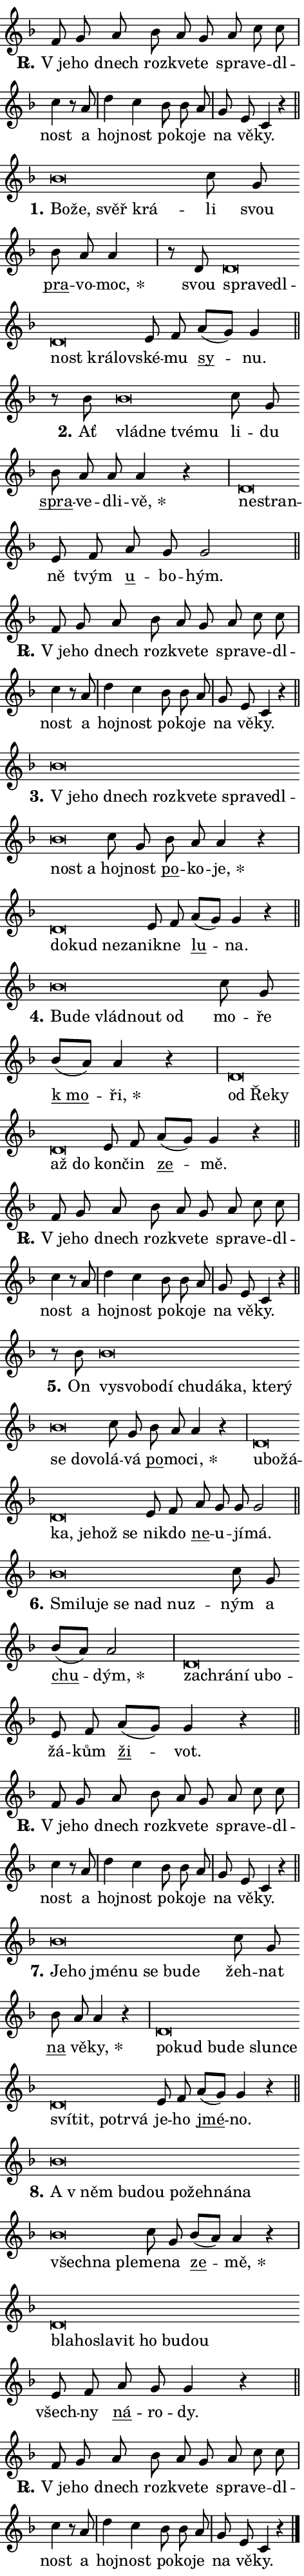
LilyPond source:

\version "2.24.0"
\header { tagline = "" }
\paper {
  indent = 0\cm
  top-margin = 0\cm
  right-margin = 0.13\cm % to fit lyric hyphens
  bottom-margin = 0\cm
  left-margin = 0\cm
  paper-width = 8\cm
  page-breaking = #ly:one-page-breaking
  system-system-spacing.basic-distance = #11
  score-system-spacing.basic-distance = #11
  ragged-last = ##f
}


%% Author: Thomas Morley
%% https://lists.gnu.org/archive/html/lilypond-user/2020-05/msg00002.html
#(define (line-position grob)
"Returns position of @var[grob} in current system:
   @code{'start}, if at first time-step
   @code{'end}, if at last time-step
   @code{'middle} otherwise
"
  (let* ((col (ly:item-get-column grob))
         (ln (ly:grob-object col 'left-neighbor))
         (rn (ly:grob-object col 'right-neighbor))
         (col-to-check-left (if (ly:grob? ln) ln col))
         (col-to-check-right (if (ly:grob? rn) rn col))
         (break-dir-left
           (and
             (ly:grob-property col-to-check-left 'non-musical #f)
             (ly:item-break-dir col-to-check-left)))
         (break-dir-right
           (and
             (ly:grob-property col-to-check-right 'non-musical #f)
             (ly:item-break-dir col-to-check-right))))
        (cond ((eqv? 1 break-dir-left) 'start)
              ((eqv? -1 break-dir-right) 'end)
              (else 'middle))))

#(define (tranparent-at-line-position vctor)
  (lambda (grob)
  "Relying on @code{line-position} select the relevant enry from @var{vctor}.
Used to determine transparency,"
    (case (line-position grob)
      ((end) (not (vector-ref vctor 0)))
      ((middle) (not (vector-ref vctor 1)))
      ((start) (not (vector-ref vctor 2))))))

noteHeadBreakVisibility =
#(define-music-function (break-visibility)(vector?)
"Makes @code{NoteHead}s transparent relying on @var{break-visibility}"
#{
  \override NoteHead.transparent =
    #(tranparent-at-line-position break-visibility)
#})

#(define delete-ledgers-for-transparent-note-heads
  (lambda (grob)
    "Reads whether a @code{NoteHead} is transparent.
If so this @code{NoteHead} is removed from @code{'note-heads} from
@var{grob}, which is supposed to be @code{LedgerLineSpanner}.
As a result ledgers are not printed for this @code{NoteHead}"
    (let* ((nhds-array (ly:grob-object grob 'note-heads))
           (nhds-list
             (if (ly:grob-array? nhds-array)
                 (ly:grob-array->list nhds-array)
                 '()))
           ;; Relies on the transparent-property being done before
           ;; Staff.LedgerLineSpanner.after-line-breaking is executed.
           ;; This is fragile ...
           (to-keep
             (remove
               (lambda (nhd)
                 (ly:grob-property nhd 'transparent #f))
               nhds-list)))
      ;; TODO find a better method to iterate over grob-arrays, similiar
      ;; to filter/remove etc for lists
      ;; For now rebuilt from scratch
      (set! (ly:grob-object grob 'note-heads)  '())
      (for-each
        (lambda (nhd)
          (ly:pointer-group-interface::add-grob grob 'note-heads nhd))
        to-keep))))

squashNotes = {
  \override NoteHead.X-extent = #'(-0.2 . 0.2)
  \override NoteHead.Y-extent = #'(-0.75 . 0)
  \override NoteHead.stencil =
    #(lambda (grob)
       (let ((pos (ly:grob-property grob 'staff-position)))
         (begin
           (if (< pos -7) (display "ERROR: Lower brevis then expected\n") (display ""))
           (if (<= pos -6) ly:text-interface::print ly:note-head::print))))
}
unSquashNotes = {
  \revert NoteHead.X-extent
  \revert NoteHead.Y-extent
  \revert NoteHead.stencil
}

hideNotes = \noteHeadBreakVisibility #begin-of-line-visible
unHideNotes = \noteHeadBreakVisibility #all-visible

% work-around for resetting accidentals
% https://lilypond.org/doc/v2.23/Documentation/notation/displaying-rhythms#unmetered-music
cadenzaMeasure = {
  \cadenzaOff
  \partial 1024 s1024
  \cadenzaOn
}

#(define-markup-command (accent layout props text) (markup?)
  "Underline accented syllable"
  (interpret-markup layout props
    #{\markup \override #'(offset . 4.3) \underline { #text }#}))

responsum = \markup \concat {
  "R" \hspace #-1.05 \path #0.1 #'((moveto 0 0.07) (lineto 0.9 0.8)) \hspace #0.05 "."
}

spaceSize = #0.6828661417322834 % exact space size for TeX Gyre Schola

\layout {
  \context {
    \Staff
    \remove "Time_signature_engraver"
    \override LedgerLineSpanner.after-line-breaking = #delete-ledgers-for-transparent-note-heads
  }
  \context {
    \Lyrics {
      \override LyricSpace.minimum-distance = \spaceSize
      \override LyricText.font-name = #"TeX Gyre Schola"
      \override LyricText.font-size = 1
      \override StanzaNumber.font-name = #"TeX Gyre Schola Bold"
      \override StanzaNumber.font-size = 1
    }
  }
  \context {
    \Score 
    \override NoteHead.text =
      #(lambda (grob) 
        (let ((pos (ly:grob-property grob 'staff-position)))
          #{\markup {
            \combine
              \halign #-0.55 \raise #(if (= pos -6) 0 0.5) \override #'(thickness . 2) \draw-line #'(3.2 . 0)
              \musicglyph "noteheads.sM1"
          }#}))
  }
}

% magnetic-lyrics.ily
%
%   written by
%     Jean Abou Samra <jean@abou-samra.fr>
%     Werner Lemberg <wl@gnu.org>
%
%   adapted by
%     Jiri Hon <jiri.hon@gmail.com>
%
% Version 2022-Apr-15

% https://www.mail-archive.com/lilypond-user@gnu.org/msg149350.html

#(define (Left_hyphen_pointer_engraver context)
   "Collect syllable-hyphen-syllable occurrences in lyrics and store
them in properties.  This engraver only looks to the left.  For
example, if the lyrics input is @code{foo -- bar}, it does the
following.

@itemize @bullet
@item
Set the @code{text} property of the @code{LyricHyphen} grob between
@q{foo} and @q{bar} to @code{foo}.

@item
Set the @code{left-hyphen} property of the @code{LyricText} grob with
text @q{foo} to the @code{LyricHyphen} grob between @q{foo} and
@q{bar}.
@end itemize

Use this auxiliary engraver in combination with the
@code{lyric-@/text::@/apply-@/magnetic-@/offset!} hook."
   (let ((hyphen #f)
         (text #f))
     (make-engraver
      (acknowledgers
       ((lyric-syllable-interface engraver grob source-engraver)
        (set! text grob)))
      (end-acknowledgers
       ((lyric-hyphen-interface engraver grob source-engraver)
        ;(when (not (grob::has-interface grob 'lyric-space-interface))
          (set! hyphen grob)));)
      ((stop-translation-timestep engraver)
       (when (and text hyphen)
         (ly:grob-set-object! text 'left-hyphen hyphen))
       (set! text #f)
       (set! hyphen #f)))))

#(define (lyric-text::apply-magnetic-offset! grob)
   "If the space between two syllables is less than the value in
property @code{LyricText@/.details@/.squash-threshold}, move the right
syllable to the left so that it gets concatenated with the left
syllable.

Use this function as a hook for
@code{LyricText@/.after-@/line-@/breaking} if the
@code{Left_@/hyphen_@/pointer_@/engraver} is active."
   (let ((hyphen (ly:grob-object grob 'left-hyphen #f)))
     (when hyphen
       (let ((left-text (ly:spanner-bound hyphen LEFT)))
         (when (grob::has-interface left-text 'lyric-syllable-interface)
           (let* ((common (ly:grob-common-refpoint grob left-text X))
                  (this-x-ext (ly:grob-extent grob common X))
                  (left-x-ext
                   (begin
                     ;; Trigger magnetism for left-text.
                     (ly:grob-property left-text 'after-line-breaking)
                     (ly:grob-extent left-text common X)))
                  ;; `delta` is the gap width between two syllables.
                  (delta (- (interval-start this-x-ext)
                            (interval-end left-x-ext)))
                  (details (ly:grob-property grob 'details))
                  (threshold (assoc-get 'squash-threshold details 0.2)))
             (when (< delta threshold)
               (let* (;; We have to manipulate the input text so that
                      ;; ligatures crossing syllable boundaries are not
                      ;; disabled.  For languages based on the Latin
                      ;; script this is essentially a beautification.
                      ;; However, for non-Western scripts it can be a
                      ;; necessity.
                      (lt (ly:grob-property left-text 'text))
                      (rt (ly:grob-property grob 'text))
                      (is-space (grob::has-interface hyphen 'lyric-space-interface))
                      (space (if is-space " " ""))
                      (extra-delta (if is-space spaceSize 0))
                      ;; Append new syllable.
                      (ltrt-space (if (and (string? lt) (string? rt))
                                (string-append lt space rt)
                                (make-concat-markup (list lt space rt))))
                      ;; Right-align `ltrt` to the right side.
                      (ltrt-space-markup (grob-interpret-markup
                               grob
                               (make-translate-markup
                                (cons (interval-length this-x-ext) 0)
                                (make-right-align-markup ltrt-space)))))
                 (begin
                   ;; Don't print `left-text`.
                   (ly:grob-set-property! left-text 'stencil #f)
                   ;; Set text and stencil (which holds all collected
                   ;; syllables so far) and shift it to the left.
                   (ly:grob-set-property! grob 'text ltrt-space)
                   (ly:grob-set-property! grob 'stencil ltrt-space-markup)
                   (ly:grob-translate-axis! grob (- (- delta extra-delta)) X))))))))))


#(define (lyric-hyphen::displace-bounds-first grob)
   ;; Make very sure this callback isn't triggered too early.
   (let ((left (ly:spanner-bound grob LEFT))
         (right (ly:spanner-bound grob RIGHT)))
     (ly:grob-property left 'after-line-breaking)
     (ly:grob-property right 'after-line-breaking)
     (ly:lyric-hyphen::print grob)))

squashThreshold = #0.4

\layout {
  \context {
    \Lyrics
    \consists #Left_hyphen_pointer_engraver
    \override LyricText.after-line-breaking =
      #lyric-text::apply-magnetic-offset!
    \override LyricHyphen.stencil = #lyric-hyphen::displace-bounds-first
    \override LyricText.details.squash-threshold = \squashThreshold
    \override LyricHyphen.minimum-distance = 0
    \override LyricHyphen.minimum-length = \squashThreshold
  }
}

squashText = \override LyricText.details.squash-threshold = 9999
unSquashText = \override LyricText.details.squash-threshold = \squashThreshold

leftText = \override LyricText.self-alignment-X = #LEFT
unLeftText = \revert LyricText.self-alignment-X

starOffset = #(lambda (grob) 
                (let ((x_offset (ly:self-alignment-interface::aligned-on-x-parent grob)))
                  (if (= x_offset 0) 0 (+ x_offset 1.2))))

star = #(define-music-function (syllable)(string?)
"Append star separator at the end of a syllable"
#{
  \once \override LyricText.X-offset = #starOffset
  \lyricmode { \markup {
    #syllable
    \override #'((font-name . "TeX Gyre Schola Bold")) \hspace #0.2 \lower #0.65 \larger "*"
  } }
#})

starAccent = #(define-music-function (syllable)(string?)
"Append star separator at the end of a syllable and make accent"
#{
  \once \override LyricText.X-offset = #starOffset
  \lyricmode { \markup {
    \accent #syllable
    \override #'((font-name . "TeX Gyre Schola Bold")) \hspace #0.2 \lower #0.65 \larger "*"
  } }
#})

breath = #(define-music-function (syllable)(string?)
"Append breathing indicator at the end of a syllable"
#{
  \lyricmode { \markup { #syllable "+" } }
#})

optionalBreath = #(define-music-function (syllable)(string?)
"Append optional breathing indicator at the end of a syllable"
#{
  \lyricmode { \markup { #syllable "(+)" } }
#})


\score {
    <<
        \new Voice = "melody" { \cadenzaOn \key f \major \relative { f'8 g a bes a g \bar "" a c c \cadenzaMeasure \bar "|" c4 r8 a \cadenzaMeasure \bar "|" d4 c \bar "" bes8 bes a \cadenzaMeasure \bar "|" g e c4 r \cadenzaMeasure \bar "||" \break } }
        \new Lyrics \lyricsto "melody" { \lyricmode { \set stanza = \responsum
"V je" -- ho dnech roz -- kve -- te spra -- ve -- dl -- nost a hoj -- nost po -- ko -- je na vě -- ky. } }
    >>
    \layout {}
}

\score {
    <<
        \new Voice = "melody" { \cadenzaOn \key f \major \relative { \squashNotes bes'\breve*1/16 \hideNotes \breve*1/16 \bar "" \breve*1/16 \breve*1/16 \bar "" \unHideNotes \unSquashNotes c8 g \bar "" bes a a4 \cadenzaMeasure \bar "|" r8 d, \squashNotes d\breve*1/16 \hideNotes \breve*1/16 \bar "" \breve*1/16 \bar "" \breve*1/16 \bar "" \breve*1/16 \breve*1/16 \bar "" \unHideNotes \unSquashNotes e8 f \bar "" a[( g)] g4 \cadenzaMeasure \bar "||" \break } }
        \new Lyrics \lyricsto "melody" { \lyricmode { \set stanza = "1."
\leftText Bo -- \squashText že, svěř krá -- \unLeftText \unSquashText li svou \markup \accent pra -- vo -- \star moc, svou \leftText spra -- \squashText ve -- dl -- nost krá -- lov -- \unLeftText \unSquashText ské -- mu \markup \accent sy -- nu. } }
    >>
    \layout {}
}

\score {
    <<
        \new Voice = "melody" { \cadenzaOn \key f \major \relative { r8 bes' \squashNotes bes\breve*1/16 \hideNotes \breve*1/16 \bar "" \breve*1/16 \breve*1/16 \bar "" \unHideNotes \unSquashNotes c8 g \bar "" bes a a a4 r \cadenzaMeasure \bar "|" \squashNotes d,\breve*1/16 \hideNotes \breve*1/16 \bar "" \unHideNotes \unSquashNotes e8 f \bar "" a g g2 \cadenzaMeasure \bar "||" \break } }
        \new Lyrics \lyricsto "melody" { \lyricmode { \set stanza = "2."
Ať \leftText vlád -- \squashText ne tvé -- mu \unLeftText \unSquashText li -- du \markup \accent spra -- ve -- dli -- \star vě, \leftText ne -- \squashText stran -- \unLeftText \unSquashText ně tvým \markup \accent u -- bo -- hým. } }
    >>
    \layout {}
}

\score {
    <<
        \new Voice = "melody" { \cadenzaOn \key f \major \relative { f'8 g a bes a g \bar "" a c c \cadenzaMeasure \bar "|" c4 r8 a \cadenzaMeasure \bar "|" d4 c \bar "" bes8 bes a \cadenzaMeasure \bar "|" g e c4 r \cadenzaMeasure \bar "||" \break } }
        \new Lyrics \lyricsto "melody" { \lyricmode { \set stanza = \responsum
"V je" -- ho dnech roz -- kve -- te spra -- ve -- dl -- nost a hoj -- nost po -- ko -- je na vě -- ky. } }
    >>
    \layout {}
}

\score {
    <<
        \new Voice = "melody" { \cadenzaOn \key f \major \relative { \squashNotes bes'\breve*1/16 \hideNotes \breve*1/16 \bar "" \breve*1/16 \bar "" \breve*1/16 \bar "" \breve*1/16 \bar "" \breve*1/16 \bar "" \breve*1/16 \bar "" \breve*1/16 \bar "" \breve*1/16 \bar "" \breve*1/16 \breve*1/16 \bar "" \unHideNotes \unSquashNotes c8 g \bar "" bes a a4 r \cadenzaMeasure \bar "|" \squashNotes d,\breve*1/16 \hideNotes \breve*1/16 \bar "" \breve*1/16 \breve*1/16 \bar "" \unHideNotes \unSquashNotes e8 f \bar "" a[( g)] g4 r \cadenzaMeasure \bar "||" \break } }
        \new Lyrics \lyricsto "melody" { \lyricmode { \set stanza = "3."
\leftText "V je" -- \squashText ho dnech roz -- kve -- te spra -- ve -- dl -- nost a \unLeftText \unSquashText hoj -- nost \markup \accent po -- ko -- \star je, \leftText do -- \squashText kud ne -- za -- \unLeftText \unSquashText nik -- ne \markup \accent lu -- na. } }
    >>
    \layout {}
}

\score {
    <<
        \new Voice = "melody" { \cadenzaOn \key f \major \relative { \squashNotes bes'\breve*1/16 \hideNotes \breve*1/16 \bar "" \breve*1/16 \bar "" \breve*1/16 \breve*1/16 \bar "" \unHideNotes \unSquashNotes c8 g \bar "" bes[( a)] a4 r \cadenzaMeasure \bar "|" \squashNotes d,\breve*1/16 \hideNotes \breve*1/16 \bar "" \breve*1/16 \bar "" \breve*1/16 \breve*1/16 \bar "" \unHideNotes \unSquashNotes e8 f \bar "" a[( g)] g4 r \cadenzaMeasure \bar "||" \break } }
        \new Lyrics \lyricsto "melody" { \lyricmode { \set stanza = "4."
\leftText Bu -- \squashText de vlád -- nout od \unLeftText \unSquashText mo -- ře \markup \accent "k mo" -- \star ři, \leftText od \squashText Ře -- ky až do \unLeftText \unSquashText kon -- čin \markup \accent ze -- mě. } }
    >>
    \layout {}
}

\score {
    <<
        \new Voice = "melody" { \cadenzaOn \key f \major \relative { f'8 g a bes a g \bar "" a c c \cadenzaMeasure \bar "|" c4 r8 a \cadenzaMeasure \bar "|" d4 c \bar "" bes8 bes a \cadenzaMeasure \bar "|" g e c4 r \cadenzaMeasure \bar "||" \break } }
        \new Lyrics \lyricsto "melody" { \lyricmode { \set stanza = \responsum
"V je" -- ho dnech roz -- kve -- te spra -- ve -- dl -- nost a hoj -- nost po -- ko -- je na vě -- ky. } }
    >>
    \layout {}
}

\score {
    <<
        \new Voice = "melody" { \cadenzaOn \key f \major \relative { r8 bes' \squashNotes bes\breve*1/16 \hideNotes \breve*1/16 \bar "" \breve*1/16 \bar "" \breve*1/16 \bar "" \breve*1/16 \bar "" \breve*1/16 \bar "" \breve*1/16 \bar "" \breve*1/16 \bar "" \breve*1/16 \bar "" \breve*1/16 \bar "" \breve*1/16 \breve*1/16 \bar "" \unHideNotes \unSquashNotes c8 g \bar "" bes a a4 r \cadenzaMeasure \bar "|" \squashNotes d,\breve*1/16 \hideNotes \breve*1/16 \bar "" \breve*1/16 \bar "" \breve*1/16 \bar "" \breve*1/16 \bar "" \breve*1/16 \breve*1/16 \bar "" \unHideNotes \unSquashNotes e8 f \bar "" a g g g2 \cadenzaMeasure \bar "||" \break } }
        \new Lyrics \lyricsto "melody" { \lyricmode { \set stanza = "5."
On \leftText vy -- \squashText svo -- bo -- dí chu -- dá -- ka, kte -- rý se do -- vo -- \unLeftText \unSquashText lá -- vá \markup \accent po -- mo -- \star ci, \leftText u -- \squashText bo -- žá -- ka, je -- hož se \unLeftText \unSquashText ni -- kdo \markup \accent ne -- u -- jí -- má. } }
    >>
    \layout {}
}

\score {
    <<
        \new Voice = "melody" { \cadenzaOn \key f \major \relative { \squashNotes bes'\breve*1/16 \hideNotes \breve*1/16 \bar "" \breve*1/16 \bar "" \breve*1/16 \bar "" \breve*1/16 \breve*1/16 \bar "" \unHideNotes \unSquashNotes c8 g \bar "" bes[( a)] a2 \cadenzaMeasure \bar "|" \squashNotes d,\breve*1/16 \hideNotes \breve*1/16 \bar "" \breve*1/16 \bar "" \breve*1/16 \breve*1/16 \bar "" \unHideNotes \unSquashNotes e8 f \bar "" a[( g)] g4 r \cadenzaMeasure \bar "||" \break } }
        \new Lyrics \lyricsto "melody" { \lyricmode { \set stanza = "6."
\leftText Smi -- \squashText lu -- je se nad nuz -- \unLeftText \unSquashText ným a \markup \accent chu -- \star dým, \leftText za -- \squashText chrá -- ní u -- bo -- \unLeftText \unSquashText žá -- kům \markup \accent ži -- vot. } }
    >>
    \layout {}
}

\score {
    <<
        \new Voice = "melody" { \cadenzaOn \key f \major \relative { f'8 g a bes a g \bar "" a c c \cadenzaMeasure \bar "|" c4 r8 a \cadenzaMeasure \bar "|" d4 c \bar "" bes8 bes a \cadenzaMeasure \bar "|" g e c4 r \cadenzaMeasure \bar "||" \break } }
        \new Lyrics \lyricsto "melody" { \lyricmode { \set stanza = \responsum
"V je" -- ho dnech roz -- kve -- te spra -- ve -- dl -- nost a hoj -- nost po -- ko -- je na vě -- ky. } }
    >>
    \layout {}
}

\score {
    <<
        \new Voice = "melody" { \cadenzaOn \key f \major \relative { \squashNotes bes'\breve*1/16 \hideNotes \breve*1/16 \bar "" \breve*1/16 \bar "" \breve*1/16 \bar "" \breve*1/16 \bar "" \breve*1/16 \breve*1/16 \bar "" \unHideNotes \unSquashNotes c8 g \bar "" bes a a4 r \cadenzaMeasure \bar "|" \squashNotes d,\breve*1/16 \hideNotes \breve*1/16 \bar "" \breve*1/16 \bar "" \breve*1/16 \bar "" \breve*1/16 \bar "" \breve*1/16 \bar "" \breve*1/16 \bar "" \breve*1/16 \bar "" \breve*1/16 \bar "" \breve*1/16 \breve*1/16 \bar "" \unHideNotes \unSquashNotes e8 f \bar "" a[( g)] g4 r \cadenzaMeasure \bar "||" \break } }
        \new Lyrics \lyricsto "melody" { \lyricmode { \set stanza = "7."
\leftText Je -- \squashText ho jmé -- nu se bu -- de \unLeftText \unSquashText žeh -- nat \markup \accent na vě -- \star ky, \leftText po -- \squashText kud bu -- de slun -- ce sví -- tit, po -- tr -- vá \unLeftText \unSquashText je -- ho \markup \accent jmé -- no. } }
    >>
    \layout {}
}

\score {
    <<
        \new Voice = "melody" { \cadenzaOn \key f \major \relative { \squashNotes bes'\breve*1/16 \hideNotes \breve*1/16 \bar "" \breve*1/16 \bar "" \breve*1/16 \bar "" \breve*1/16 \bar "" \breve*1/16 \bar "" \breve*1/16 \bar "" \breve*1/16 \bar "" \breve*1/16 \bar "" \breve*1/16 \breve*1/16 \bar "" \unHideNotes \unSquashNotes c8 g \bar "" bes[( a)] a4 r \cadenzaMeasure \bar "|" \squashNotes d,\breve*1/16 \hideNotes \breve*1/16 \bar "" \breve*1/16 \bar "" \breve*1/16 \bar "" \breve*1/16 \bar "" \breve*1/16 \breve*1/16 \bar "" \unHideNotes \unSquashNotes e8 f \bar "" a g g4 r \cadenzaMeasure \bar "||" \break } }
        \new Lyrics \lyricsto "melody" { \lyricmode { \set stanza = "8."
\leftText A \squashText "v něm" bu -- dou po -- žeh -- ná -- na všech -- na ple -- \unLeftText \unSquashText me -- na \markup \accent ze -- \star mě, \leftText bla -- \squashText ho -- sla -- vit ho bu -- dou \unLeftText \unSquashText všech -- ny \markup \accent ná -- ro -- dy. } }
    >>
    \layout {}
}

\score {
    <<
        \new Voice = "melody" { \cadenzaOn \key f \major \relative { f'8 g a bes a g \bar "" a c c \cadenzaMeasure \bar "|" c4 r8 a \cadenzaMeasure \bar "|" d4 c \bar "" bes8 bes a \cadenzaMeasure \bar "|" g e c4 r \cadenzaMeasure \bar "||" \break } \bar "|." }
        \new Lyrics \lyricsto "melody" { \lyricmode { \set stanza = \responsum
"V je" -- ho dnech roz -- kve -- te spra -- ve -- dl -- nost a hoj -- nost po -- ko -- je na vě -- ky. } }
    >>
    \layout {}
}
